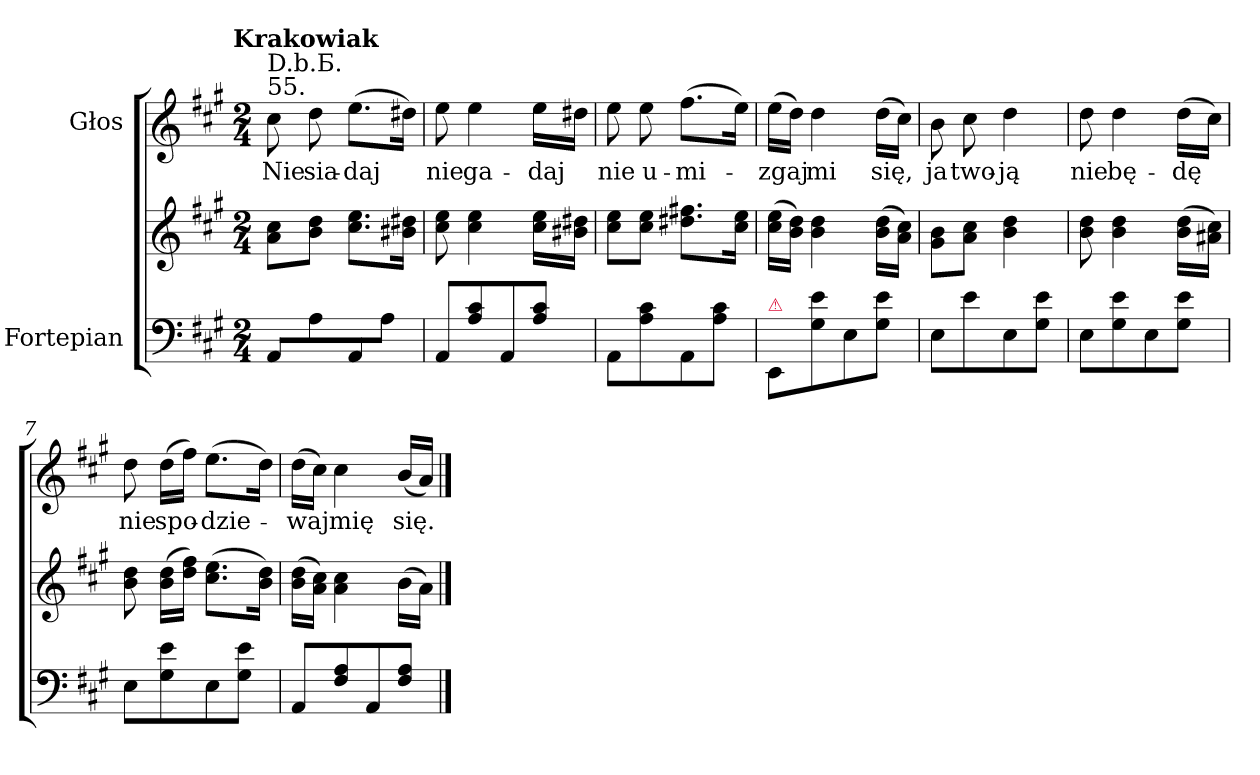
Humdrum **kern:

**kern	**kern	**kern	**text
*part2	*part2	*part1	*part1
*staff3	*staff2	*staff1	*staff1
*I"Fortepian	*	*I"Głos	*
*clefF4	*clefG2	*clefG2	*
*k[f#c#g#]	*k[f#c#g#]	*k[f#c#g#]	*
*A:	*A:	*A:	*
!!LO:TX:omd:t=Krakowiak
*M2/4	*M2/4	*M2/4	*
=1	=1	=1	=1
!	!	!LO:TX:a:t=D.b.Б.\n55.	!
8AA/L	8a\ 8cc#\L	8cc#\	Nie
8A\	8b\ 8dd\J	8dd\	sia-
8AA/	8.cc#\ 8.ee\L	(8.ee\L	-daj
8A\J	.	.	.
.	16b#X\ 16dd#X\Jk	16dd#X\Jk)	.
=2	=2	=2	=2
8AA/L	8cc#\ 8ee\	8ee\	nie
8A/ 8c#/	4cc#\ 4ee\	4ee\	ga-
8AA/	.	.	.
8A/ 8c#/J	16cc#\ 16ee\LL	16ee\LL	-daj
.	16b#X\ 16dd#X\JJ	16dd#X\JJ	.
=3	=3	=3	=3
8AA\L	8cc#\ 8ee\L	8ee\	nie
8A\ 8c#\	8cc#\ 8ee\J	8ee\	u-
8AA\	8.dd#X\ 8.ff#X\L	(8.ff#\L	-mi-
8A\ 8c#\J	.	.	.
.	16cc#\ 16ee\Jk	16ee\Jk)	.
=4	=4	=4	=4
!LO:TX:a:color=crimson:t=⚠	!	!	!
8EE/L	(16cc#\ 16ee\LL	(16ee\LL	-zgaj
.	16b\ 16dd\JJ)	16dd\JJ)	.
8G#\ 8e\	4b\ 4dd\	4dd\	mi
8E\	.	.	.
8G#\ 8e\J	(16b\ 16dd\LL	(16dd\LL	się,
.	16a\ 16cc#\JJ)	16cc#\JJ)	.
=5	=5	=5	=5
8E\L	8g#\ 8b\L	8b\	ja
8e\	8a\ 8cc#\J	8cc#\	two-
8E\	4b\ 4dd\	4dd\	-ją
8G#\ 8e\J	.	.	.
=6	=6	=6	=6
8E\L	8b\ 8dd\	8dd\	nie
8G#\ 8e\	4b\ 4dd\	4dd\	bę-
8E\	.	.	.
8G#\ 8e\J	(16b\ 16dd\LL	(16dd\LL	-dę
.	16a#X\ 16cc#\JJ)	16cc#\JJ)	.
=7	=7	=7	=7
8E\L	8b\ 8dd\	8dd\	nie
8G#\ 8e\	(16b\ 16dd\LL	(16dd\LL	spo-
.	16dd\ 16ff#\JJ)	16ff#\JJ)	.
8E\	(8.cc#\ 8.ee\L	(8.ee\L	-dzie-
8G#\ 8e\J	.	.	.
.	16b\ 16dd\Jk)	16dd\Jk)	.
=8	=8	=8	=8
8AA/L	(16b\ 16dd\LL	(16dd\LL	-waj
.	16a\ 16cc#\JJ)	16cc#\JJ)	.
8F#\ 8A\	4a\ 4cc#\	4cc#\	mię
8AA/	.	.	.
8F#\ 8A\J	(16b\LL	(16b\LL	się.
.	16a\JJ)	16a/JJ)	.
==	==	==	==
*-	*-	*-	*-
